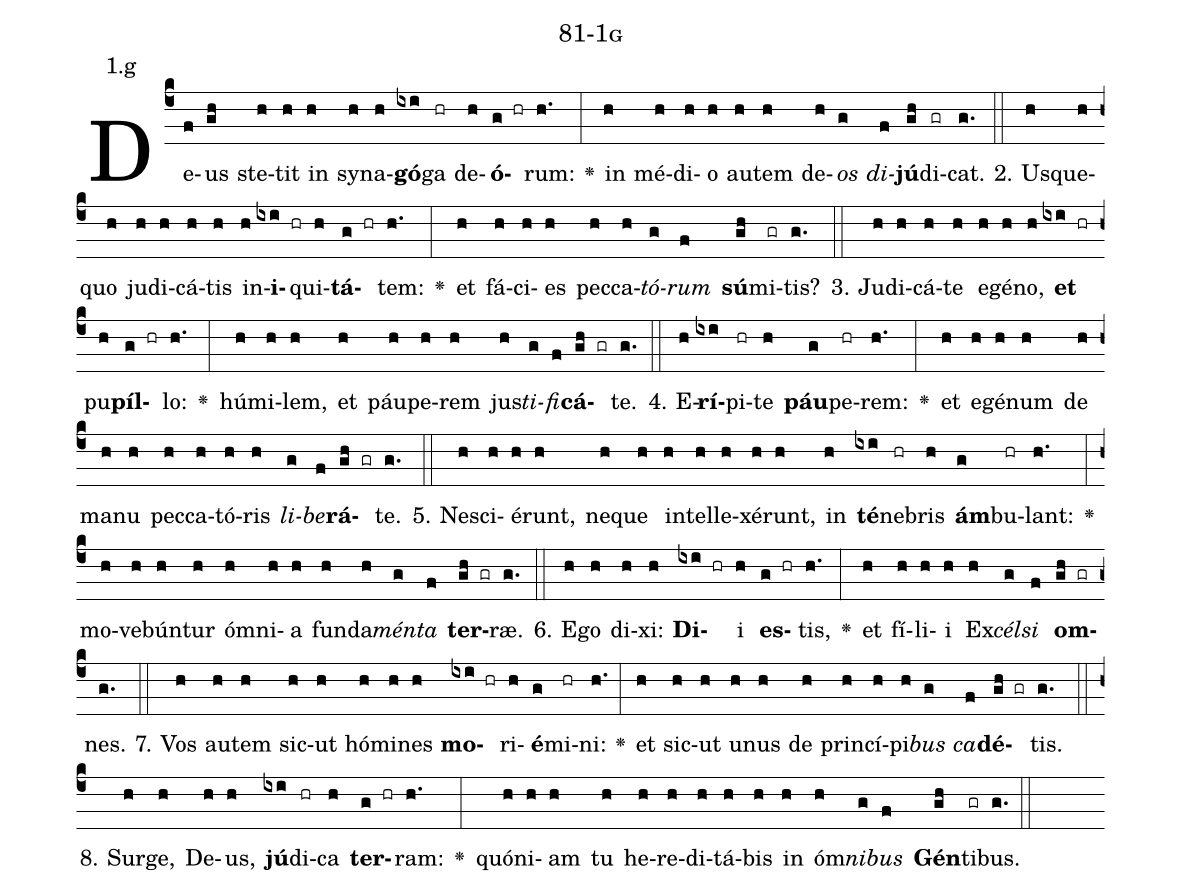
name: 81-1g;
annotation: 1.g;
%%
(c4)De(f)us(gh) ste(h)tit(h) in(h) sy(h)na(h)<b>gó</b>(ixi)ga(hr) de(h)<b>ó</b>(g hr)rum:(h.) <v>\greheightstar</v>(:) in(h) mé(h)di(h)o(h) au(h)tem(h) de(h)<i>os</i>(g) <i>di</i>(f)<b>jú</b>(gh)di(gr)cat.(g.) (::)
2. Us(h)que(h)quo(h) ju(h)di(h)cá(h)tis(h) in(h)<b>i</b>(ixi hr)qui(h)<b>tá</b>(g hr)tem:(h.) <v>\greheightstar</v>(:) et(h) fá(h)ci(h)es(h) pec(h)ca(h)<i>tó</i>(g)<i>rum</i>(f) <b>sú</b>(gh)mi(gr)tis?(g.) (::)
3. Ju(h)di(h)cá(h)te(h) e(h)gé(h)no,(h) <b>et</b>(ixi hr) pu(h)<b>píl</b>(g hr)lo:(h.) <v>\greheightstar</v>(:) hú(h)mi(h)lem,(h) et(h) páu(h)pe(h)rem(h) jus(h)<i>ti</i>(g)<i>fi</i>(f)<b>cá</b>(gh gr)te.(g.) (::)
4. E(h)<b>rí</b>(ixi)pi(hr)te(h) <b>páu</b>(g)pe(hr)rem:(h.) <v>\greheightstar</v>(:) et(h) e(h)gé(h)num(h) de(h) ma(h)nu(h) pec(h)ca(h)tó(h)ris(h) <i>li</i>(g)<i>be</i>(f)<b>rá</b>(gh gr)te.(g.) (::)
5. Ne(h)sci(h)é(h)runt,(h) ne(h)que(h) in(h)tel(h)le(h)xé(h)runt,(h) in(h) <b>té</b>(ixi)ne(hr)bris(h) <b>ám</b>(g)bu(hr)lant:(h.) <v>\greheightstar</v>(:) mo(h)ve(h)bún(h)tur(h) óm(h)ni(h)a(h) fun(h)da(h)<i>mén</i>(g)<i>ta</i>(f) <b>ter</b>(gh gr)ræ.(g.) (::)
6. E(h)go(h) di(h)xi:(h) <b>Di</b>(ixi hr)i(h) <b>es</b>(g hr)tis,(h.) <v>\greheightstar</v>(:) et(h) fí(h)li(h)i(h) Ex(h)<i>cél</i>(g)<i>si</i>(f) <b>om</b>(gh gr)nes.(g.) (::)
7. Vos(h) au(h)tem(h) sic(h)ut(h) hó(h)mi(h)nes(h) <b>mo</b>(ixi hr)ri(h)<b>é</b>(g)mi(hr)ni:(h.) <v>\greheightstar</v>(:) et(h) sic(h)ut(h) u(h)nus(h) de(h) prin(h)cí(h)pi(h)<i>bus</i>(g) <i>ca</i>(f)<b>dé</b>(gh gr)tis.(g.) (::)
8. Sur(h)ge,(h) De(h)us,(h) <b>jú</b>(ixi)di(hr)ca(h) <b>ter</b>(g hr)ram:(h.) <v>\greheightstar</v>(:) quón(h)i(h)am(h) tu(h) he(h)re(h)di(h)tá(h)bis(h) in(h) óm(h)<i>ni</i>(g)<i>bus</i>(f) <b>Gén</b>(gh)ti(gr)bus.(g.) (::)
